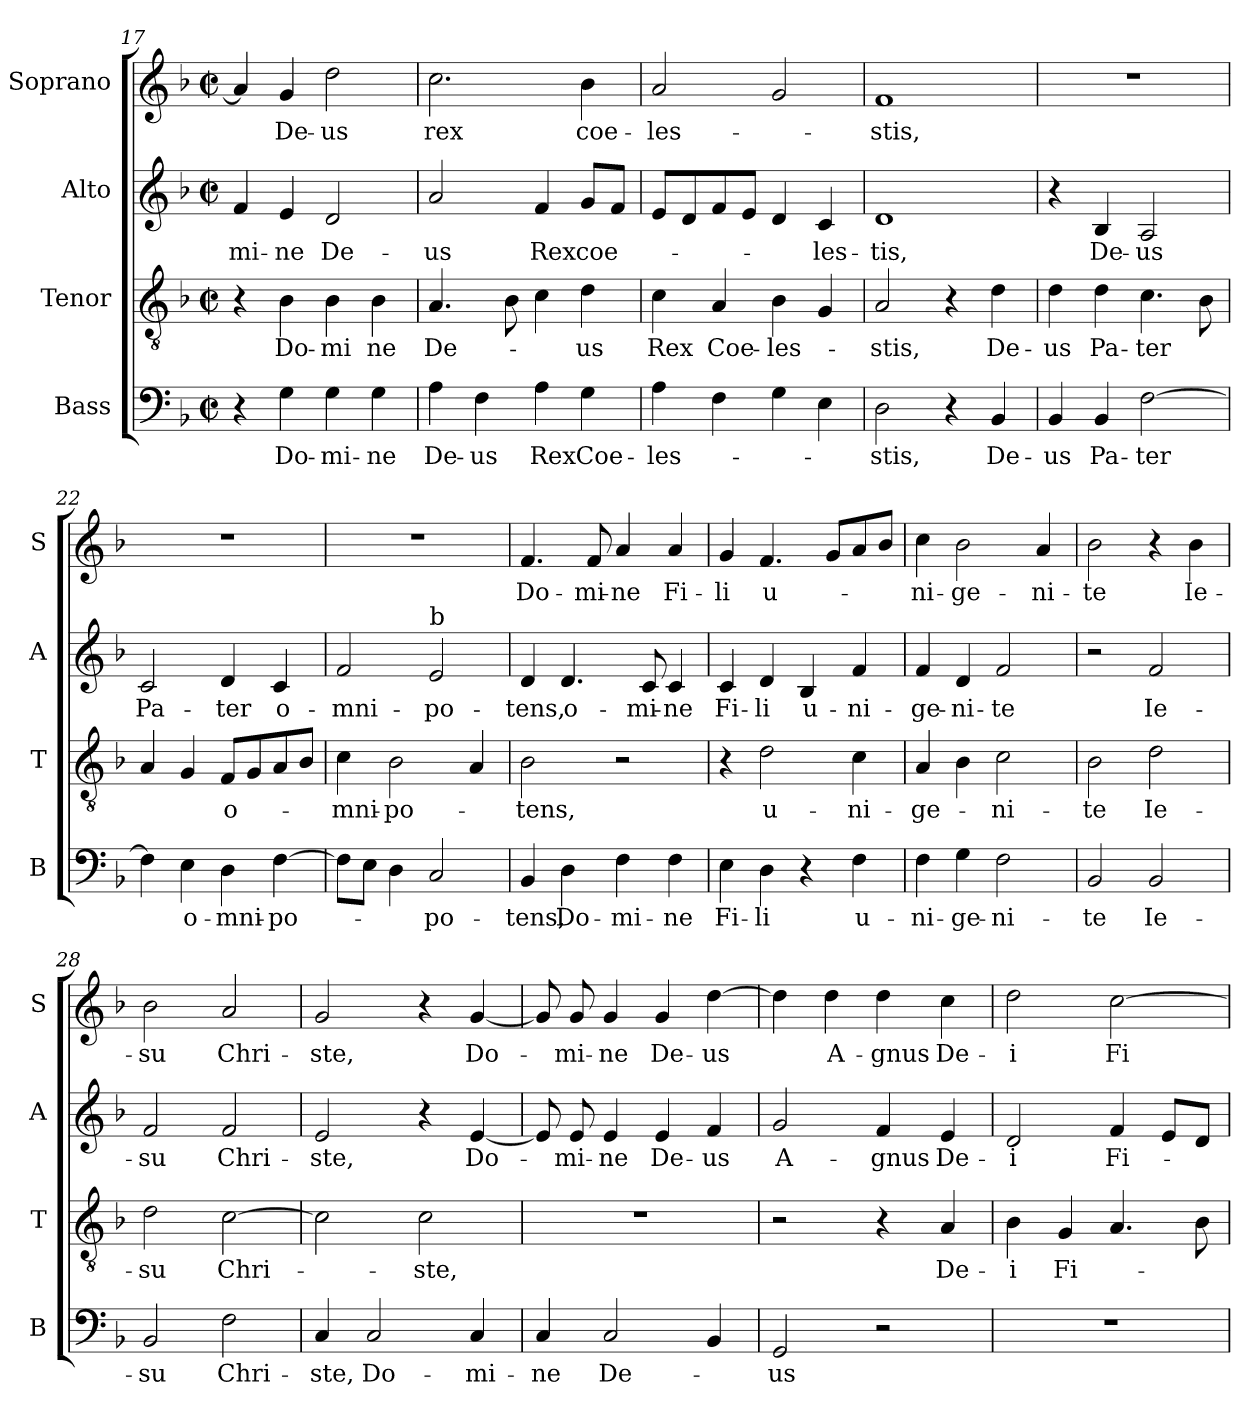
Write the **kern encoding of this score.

**kern	**text	**kern	**text	**kern	**text	**kern	**text
*part4	*part4	*part3	*part3	*part2	*part2	*part1	*part1
*staff4	*staff4	*staff3	*staff3	*staff2	*staff2	*staff1	*staff1
*I"Bass	*	*I"Tenor	*	*I"Alto	*	*I"Soprano	*
*I'B	*	*I'T	*	*I'A	*	*I'S	*
*clefF4	*	*clefGv2	*	*clefG2	*	*clefG2	*
*k[b-]	*	*k[b-]	*	*k[b-]	*	*k[b-]	*
*F:	*	*F:	*	*F:	*	*F:	*
*M2/2	*	*M2/2	*	*M2/2	*	*M2/2	*
*met(c|)	*	*met(c|)	*	*met(c|)	*	*met(c|)	*
=17	=17	=17	=17	=17	=17	=17	=17
4r	.	4r	.	4f/	-mi-	4a/]	.
4G\	Do-	4B-\	Do-	4e/	-ne	4g/	De-
4G\	-mi-	4B-\	-mi	2d/	De-	2dd\	-us
4G\	-ne	4B-\	ne	.	.	.	.
!!LO:PB:g=z
=18	=18	=18	=18	=18	=18	=18	=18
4A\	De-	4.A/	De-	2a/	-us	2.cc\	rex
4F\	-us	.	.	.	.	.	.
.	.	8B-\	.	.	.	.	.
4A\	Rex	4c\	.	4f/	Rex	.	.
4G\	Coe-	4d\	-us	8g/L	coe-	4b-\	coe-
.	.	.	.	8f/J	.	.	.
=19	=19	=19	=19	=19	=19	=19	=19
4A\	-les-	4c\	Rex	8e/L	.	2a/	-les-
.	.	.	.	8d/	.	.	.
4F\	.	4A/	Coe-	8f/	.	.	.
.	.	.	.	8e/J	.	.	.
4G\	.	4B-\	-les-	4d/	.	2g/	.
4E\	.	4G/	.	4c/	-les-	.	.
=20	=20	=20	=20	=20	=20	=20	=20
2D\	-stis,	2A/	-stis,	1d	-tis,	1f	-stis,
4r	.	4r	.	.	.	.	.
4BB-/	De-	4d\	De-	.	.	.	.
=21	=21	=21	=21	=21	=21	=21	=21
4BB-/	-us	4d\	-us	4r	.	1r	.
4BB-/	Pa-	4d\	Pa-	4B-/	De-	.	.
[2F\	-ter	4.c\	-ter	2A/	-us	.	.
.	.	8B-\	.	.	.	.	.
=22	=22	=22	=22	=22	=22	=22	=22
4F\]	.	4A/	.	2c/	Pa-	1r	.
4E\	o-	4G/	.	.	.	.	.
4D\	-mni-	8F/L	o-	4d/	-ter	.	.
.	.	8G/	.	.	.	.	.
[4F\	-po-	8A/	.	4c/	o-	.	.
.	.	8B-/J	.	.	.	.	.
=23	=23	=23	=23	=23	=23	=23	=23
8F\L]	.	4c\	-mni-	2f/	-mni-	1r	.
8E\J	.	.	.	.	.	.	.
4D\	.	2B-\	-po-	.	.	.	.
!	!	!	!	!LO:TX:a:t=b	!	!	!
2C/	-po-	.	.	2e/	-po-	.	.
.	.	4A/	.	.	.	.	.
!!LO:LB:g=z
=24	=24	=24	=24	=24	=24	=24	=24
4BB-/	-tens,	2B-\	-tens,	4d/	-tens,	4.f/	Do-
4D\	Do-	.	.	4.d/	o-	.	.
.	.	.	.	.	.	8f/	-mi-
4F\	-mi-	2r	.	.	.	4a/	-ne
.	.	.	.	8c/	-mi-	.	.
4F\	-ne	.	.	4c/	-ne	4a/	Fi-
=25	=25	=25	=25	=25	=25	=25	=25
4E\	Fi-	4r	.	4c/	Fi-	4g/	-li
4D\	-li	2d\	u-	4d/	-li	4.f/	u-
4r	.	.	.	4B-/	u-	.	.
.	.	.	.	.	.	8g/L	.
4F\	u-	4c\	-ni-	4f/	-ni-	8a/	.
.	.	.	.	.	.	8b-/J	.
=26	=26	=26	=26	=26	=26	=26	=26
4F\	-ni-	4A/	-ge-	4f/	-ge-	4cc\	-ni-
4G\	-ge-	4B-\	.	4d/	-ni-	2b-\	-ge-
2F\	-ni-	2c\	-ni-	2f/	-te	.	.
.	.	.	.	.	.	4a/	-ni-
=27	=27	=27	=27	=27	=27	=27	=27
2BB-/	-te	2B-\	-te	2r	.	2b-\	-te
2BB-/	Ie-	2d\	Ie-	2f/	Ie-	4r	.
.	.	.	.	.	.	4b-\	Ie-
=28	=28	=28	=28	=28	=28	=28	=28
2BB-/	-su	2d\	-su	2f/	-su	2b-\	-su
2F\	Chri-	[2c\	Chri-	2f/	Chri-	2a/	Chri-
=29	=29	=29	=29	=29	=29	=29	=29
4C/	-ste,	2c\]	.	2e/	-ste,	2g/	-ste,
2C/	Do-	.	.	.	.	.	.
.	.	2c\	-ste,	4r	.	4r	.
4C/	-mi-	.	.	[4e/	Do-	[4g/	Do-
!!LO:LB:g=z
=30	=30	=30	=30	=30	=30	=30	=30
4C/	-ne	1r	.	8e/]	.	8g/]	.
.	.	.	.	8e/	-mi-	8g/	-mi-
2C/	De-	.	.	4e/	-ne	4g/	-ne
.	.	.	.	4e/	De-	4g/	De-
4BB-/	.	.	.	4f/	-us	[4dd\	-us
=31	=31	=31	=31	=31	=31	=31	=31
2GG/	-us	2r	.	2g/	A-	4dd\]	.
.	.	.	.	.	.	4dd\	A-
2r	.	4r	.	4f/	-gnus	4dd\	-gnus
.	.	4A/	De-	4e/	De-	4cc\	De-
=32	=32	=32	=32	=32	=32	=32	=32
1r	.	4B-\	-i	2d/	-i	2dd\	-i
.	.	4G/	Fi-	.	.	.	.
.	.	4.A/	.	4f/	Fi-	[2cc\	Fi-
.	.	.	.	8e/L	.	.	.
.	.	8B-\	.	8d/J	.	.	.
=	=	=	=	=	=	=	=
*-	*-	*-	*-	*-	*-	*-	*-
